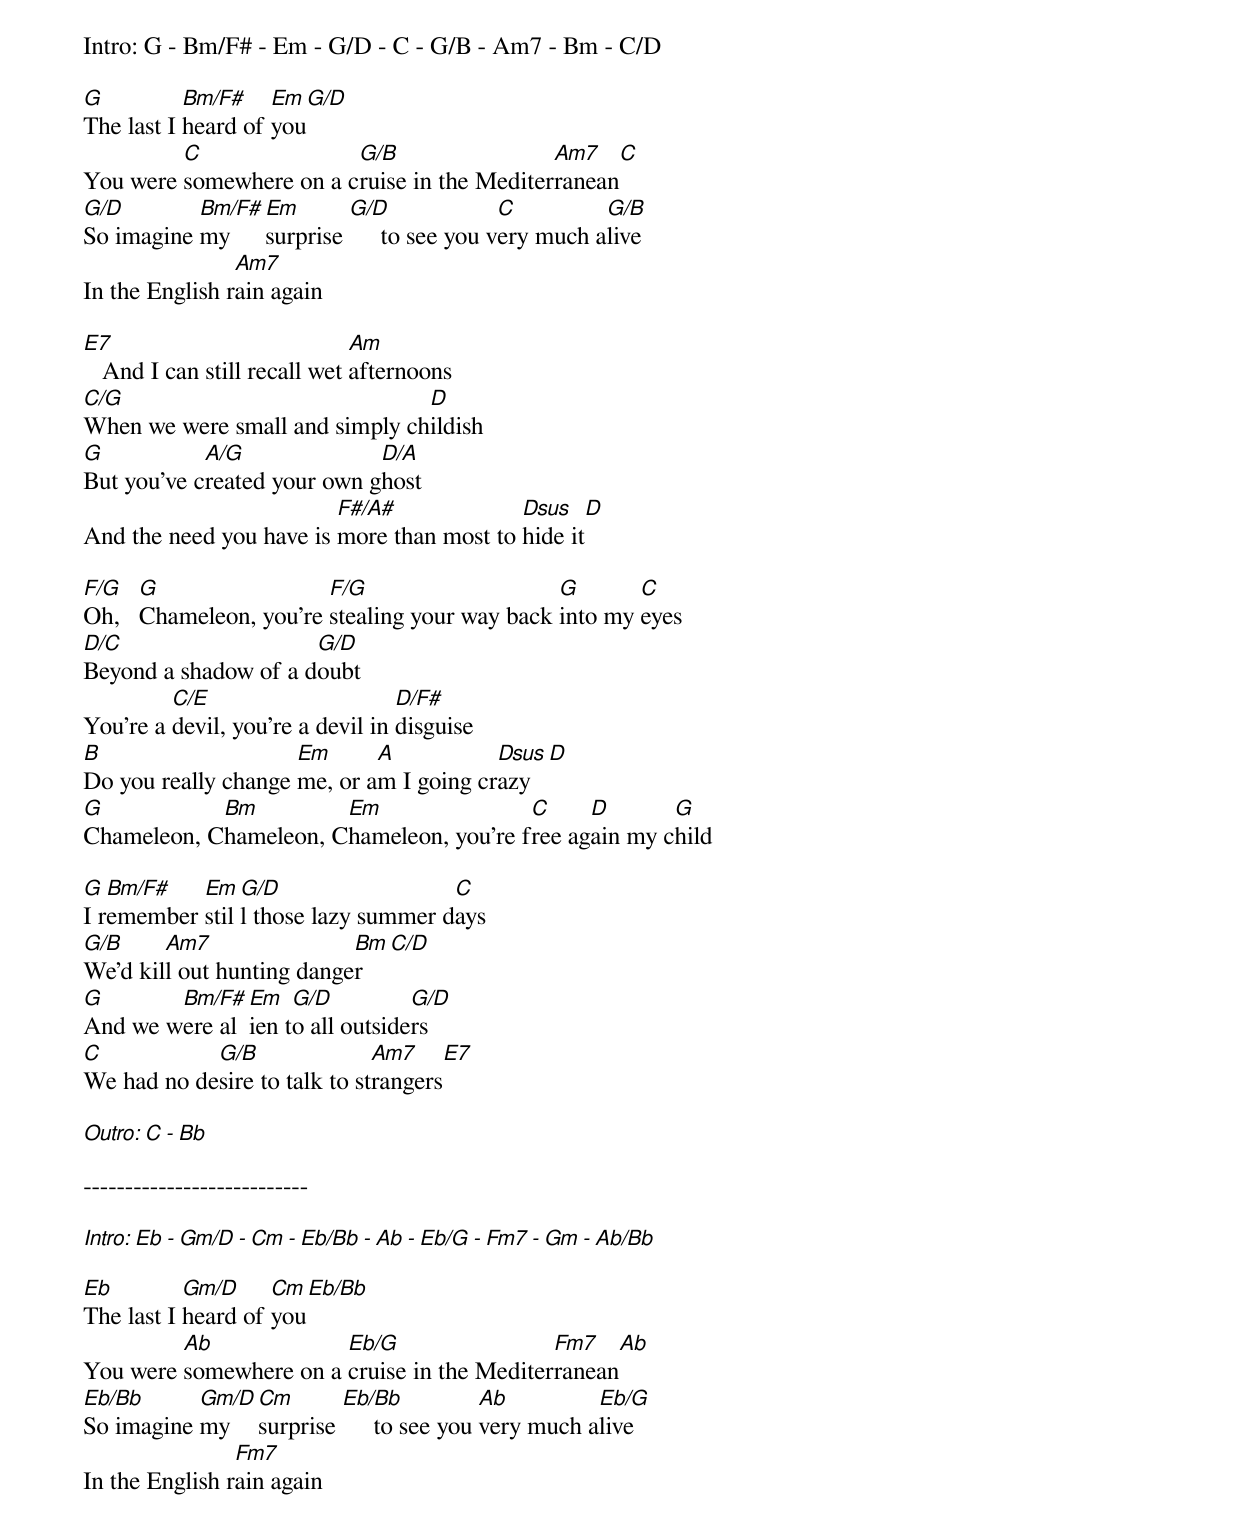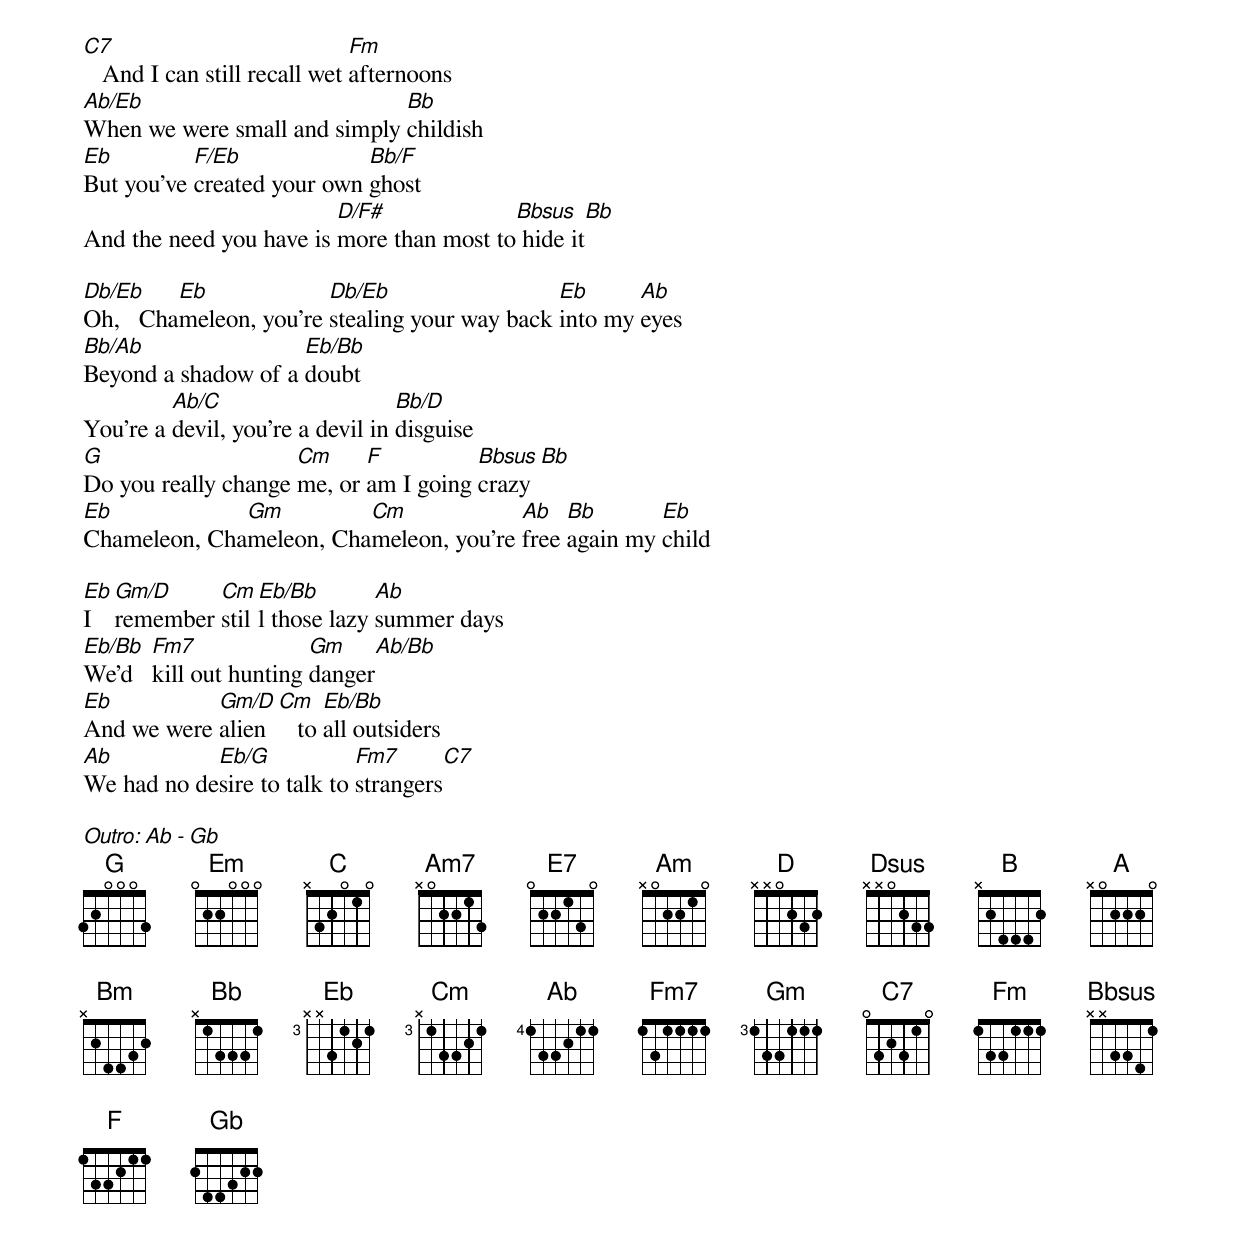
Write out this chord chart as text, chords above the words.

Intro: G - Bm/F# - Em - G/D - C - G/B - Am7 - Bm - C/D

G          Bm/F#    Em   G/D
The last I heard of you
         C               G/B                 Am7     C
You were somewhere on a cruise in the Mediterranean
G/D        Bm/F#  Em       G/D              C         G/B
So imagine my     surprise      to see you very much alive
                Am7
In the English rain again

E7                            Am
   And I can still recall wet afternoons
C/G                             D
When we were small and simply childish
G           A/G              D/A
But you've created your own ghost
                         F#/A#             Dsus   D
And the need you have is more than most to hide it

F/G   G                 F/G                    G       C
Oh,   Chameleon, you're stealing your way back into my eyes
D/C                   G/D
Beyond a shadow of a doubt
         C/E                      D/F#
You're a devil, you're a devil in disguise
B                    Em      A           Dsus  D
Do you really change me, or am I going crazy
G           Bm         Em                C     D       G
Chameleon, Chameleon, Chameleon, you're free again my child

G  Bm/F#   Em  G/D                  C
I remember still those lazy summer days
G/B	Am7                Bm  C/D
We'd kill out hunting danger
G	Bm/F# Em   G/D		G/D
And we were alien to all outsiders
C           G/B               Am7	   E7
We had no desire to talk to strangers

Outro: C - Bb

---------------------------

Intro: Eb - Gm/D - Cm - Eb/Bb - Ab - Eb/G - Fm7 - Gm - Ab/Bb

Eb         Gm/D     Cm   Eb/Bb
The last I heard of you
         Ab             Eb/G                 Fm7     Ab
You were somewhere on a cruise in the Mediterranean
Eb/Bb      Gm/D  Cm       Eb/Bb           Ab         Eb/G
So imagine my    surprise      to see you very much alive
                Fm7
In the English rain again

C7                            Fm
   And I can still recall wet afternoons
Ab/Eb                         Bb
When we were small and simply childish
Eb         F/Eb             Bb/F
But you've created your own ghost
                         D/F#             Bbsus   Bb
And the need you have is more than most to hide it

Db/Eb    Eb             Db/Eb                  Eb      Ab
Oh,   Chameleon, you're stealing your way back into my eyes
Bb/Ab                Eb/Bb
Beyond a shadow of a doubt
         Ab/C                     Bb/D
You're a devil, you're a devil in disguise
G                    Cm     F          Bbsus  Bb
Do you really change me, or am I going crazy
Eb            Gm         Cm             Ab   Bb       Eb
Chameleon, Chameleon, Chameleon, you're free again my child

Eb  Gm/D     Cm  Eb/Bb        Ab
I   remember still those lazy summer days
Eb/Bb  Fm7              Gm     Ab/Bb
We'd   kill out hunting danger
Eb          Gm/D   Cm    Eb/Bb
And we were alien     to all outsiders
Ab          Eb/G            Fm7        C7
We had no desire to talk to strangers

Outro: Ab - Gb
